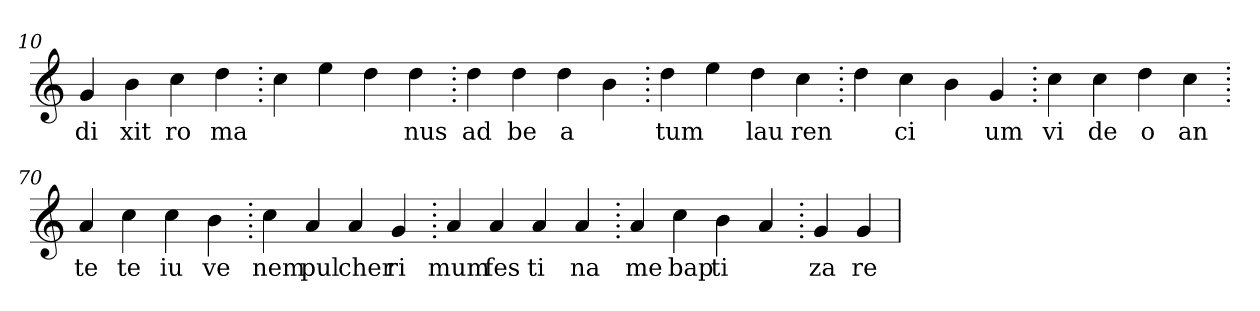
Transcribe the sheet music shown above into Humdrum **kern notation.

**kern	**text
*part1	*part1
*staff1	*staff1
*clefG2	*
=10.	=10.
4g	di
4b	xit
4cc	ro
4dd	ma
=20.	=20.
4cc	.
4ee	.
4dd	.
4dd	nus
=30.	=30.
4dd	ad
4dd	be
4dd	a
4b	.
=40.	=40.
4dd	tum
4ee	.
4dd	lau
4cc	ren
=50.	=50.
4dd	.
4cc	ci
4b	.
4g	um
=60.	=60.
4cc	vi
4cc	de
4dd	o
4cc	an
=70.	=70.
4a	te
4cc	te
4cc	iu
4b	ve
=80.	=80.
4cc	nem
4a	pul
4a	cher
4g	ri
=90.	=90.
4a	mum
4a	fes
4a	ti
4a	na
=100.	=100.
4a	me
4cc	bap
4b	ti
4a	.
=110.	=110.
4g	za
4g	re
=	=
*-	*-
